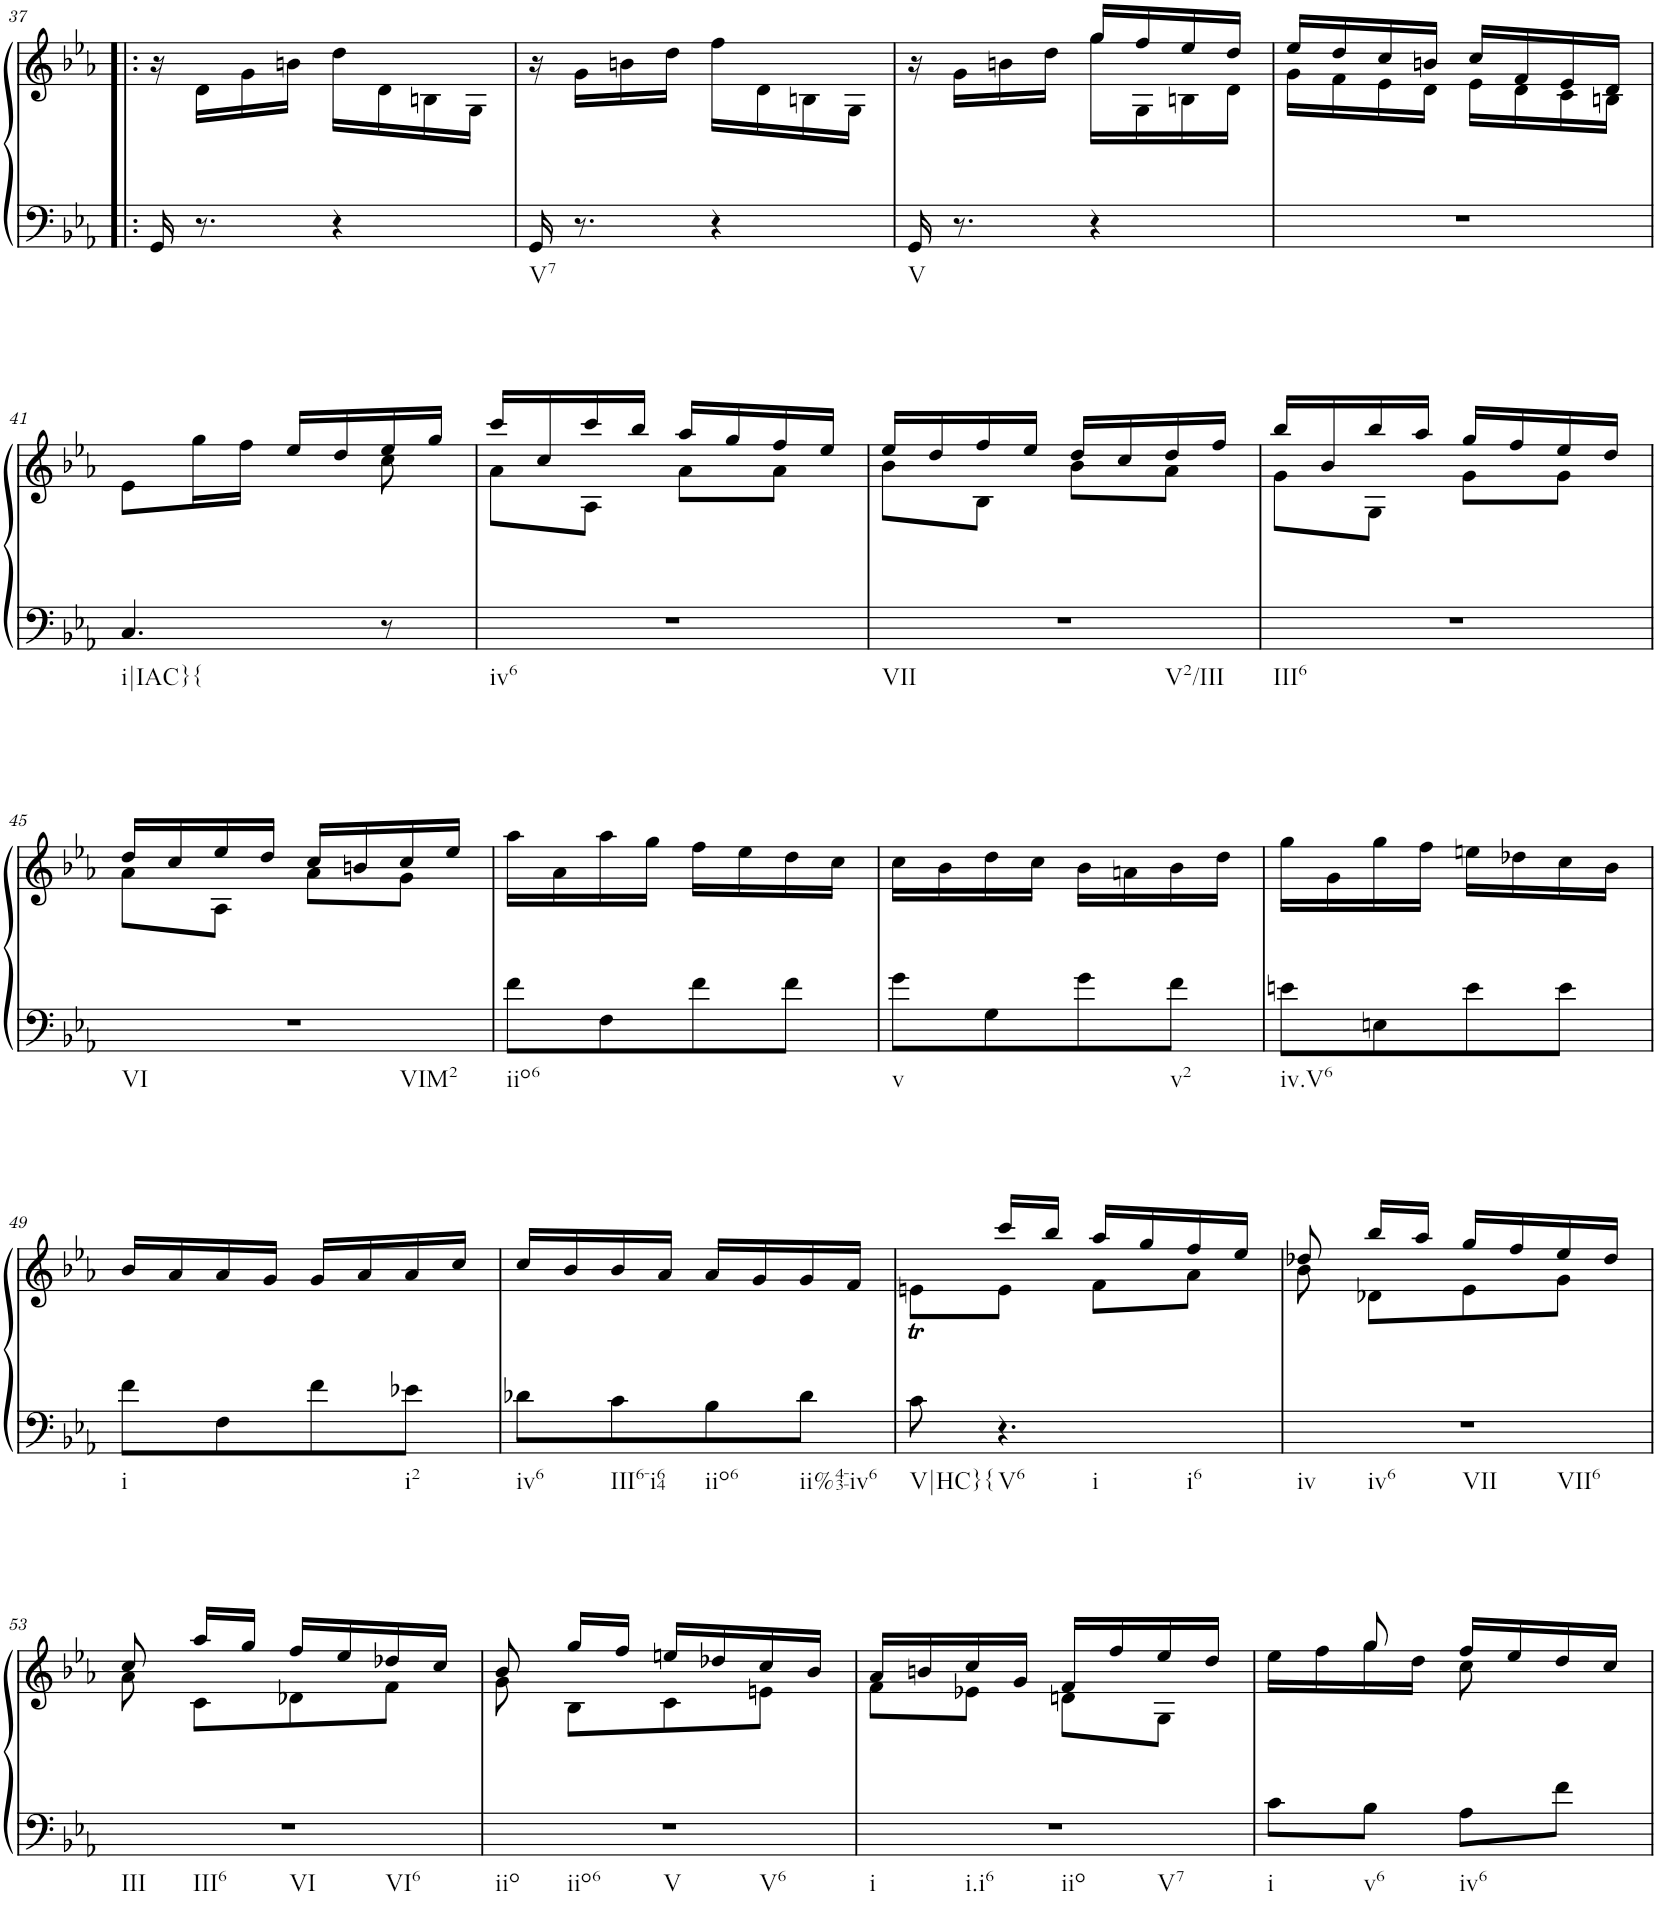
**kern	**kern
*part1	*part1
*staff2	*staff1
*I"Piano	*
*I'Pno.	*
!!LO:PB:g=z
*clefF4	*clefG2
*k[b-e-a-]	*k[b-e-a-]
*M2/4	*M2/4
=37!|:	=37!|:
16GG/	16r
8.r	16d\LL
.	16g\
.	16bn\JJ
4r	16dd\LL
.	16d\
.	16Bn\
.	16G\JJ
=38	=38
!LO:TX:b:t=V7	!
16GG/	16r
8.r	16g\LL
.	16bn\
.	16dd\JJ
4r	16ff\LL
.	16d\
.	16Bn\
.	16G\JJ
=39	=39
*	*^
!LO:TX:b:t=V	!	!
16GG/	16r	4ryy
8.r	16g\LL	.
.	16bn\	.
.	16dd\JJ	.
4r	16gg/LL	16gg\LL
.	16ff/	16G\
.	16ee-/	16Bn\
.	16dd/JJ	16d\JJ
=40	=40	=40
2r	16ee-/LL	16g\LL
.	16dd/	16f\
.	16cc/	16e-\
.	16bn/JJ	16d\JJ
.	16cc/LL	16e-\LL
.	16f/	16d\
.	16e-/	16c\
.	16d/JJ	16Bn\JJ
!!LO:LB:g=z	!!
=41	=41	=41
!LO:TX:b:t=i|IAC}{	!	!
4.C/	8e-\L	4.ryy
.	16gg\L	.
.	16ff\JJ	.
.	16ee-/LL	.
.	16dd/	.
8r	16ee-/	8cc\
.	16gg/JJ	.
=42	=42	=42
!LO:TX:b:t=iv6	!	!
2r	16ccc/LL	8a-\L
.	16cc/	.
.	16ccc/	8A-\J
.	16bb-/JJ	.
.	16aa-/LL	8a-\L
.	16gg/	.
.	16ff/	8a-\J
.	16ee-/JJ	.
=43	=43	=43
!LO:TX:b:t=VII	!	!
!LO:TX:b:t=V2/III	!	!
2r	16ee-/LL	8b-\L
.	16dd/	.
.	16ff/	8B-\J
.	16ee-/JJ	.
.	16dd/LL	8b-\L
.	16cc/	.
.	16dd/	8a-\J
.	16ff/JJ	.
=44	=44	=44
!LO:TX:b:t=III6	!	!
2r	16bb-/LL	8g\L
.	16b-/	.
.	16bb-/	8G\J
.	16aa-/JJ	.
.	16gg/LL	8g\L
.	16ff/	.
.	16ee-/	8g\J
.	16dd/JJ	.
!!LO:LB:g=z	!!
=45	=45	=45
!LO:TX:b:t=VI	!	!
!LO:TX:b:t=VIM2	!	!
2r	16dd/LL	8a-\L
.	16cc/	.
.	16ee-/	8A-\J
.	16dd/JJ	.
.	16cc/LL	8a-\L
.	16bn/	.
.	16cc/	8g\J
.	16ee-/JJ	.
*	*v	*v
=46	=46
!LO:TX:b:t=iio6	!
8f\L	16aa-\LL
.	16a-\
8F\	16aa-\
.	16gg\JJ
8f\	16ff\LL
.	16ee-\
8f\J	16dd\
.	16cc\JJ
=47	=47
!LO:TX:b:t=v	!
8g\L	16cc\LL
.	16b-\
8G\	16dd\
.	16cc\JJ
8g\	16b-\LL
.	16an\
!LO:TX:b:t=v2	!
8f\J	16b-\
.	16dd\JJ
=48	=48
!LO:TX:b:t=iv.V6	!
8en\L	16gg\LL
.	16g\
8En\	16gg\
.	16ff\JJ
8e\	16een\LL
.	16dd-X\
8e\J	16cc\
.	16b-\JJ
!!LO:LB:g=z
=49	=49
!LO:TX:b:t=i	!
8f\L	16b-/LL
.	16a-/
8F\	16a-/
.	16g/JJ
8f\	16g/LL
.	16a-/
!LO:TX:b:t=i2	!
8e-X\J	16a-/
.	16cc/JJ
=50	=50
!LO:TX:b:t=iv6	!
8d-X\L	16cc/LL
.	16b-/
!LO:TX:b:t=III6-i64	!
8c\	16b-/
.	16a-/JJ
!LO:TX:b:t=iio6	!
8B-\	16a-/LL
.	16g/
!LO:TX:b:t=ii%43-iv6	!
8d-\J	16g/
.	16f/JJ
=51	=51
*	*^
!LO:TX:b:t=V|HC}{	!	!
8c\	8ryy	8ent\L
!LO:TX:b:t=V6	!	!
!LO:TX:b:t=i	!	!
!LO:TX:b:t=i6	!	!
4.r	16ccc/LL	8e\J
.	16bb-/JJ	.
.	16aa-/LL	8f\L
.	16gg/	.
.	16ff/	8a-\J
.	16ee-/JJ	.
=52	=52	=52
!LO:TX:b:t=iv	!	!
!LO:TX:b:t=iv6	!	!
!LO:TX:b:t=VII	!	!
!LO:TX:b:t=VII6	!	!
2r	8dd-X/	8b-\
.	16bb-/LL	8d-X\L
.	16aa-/JJ	.
.	16gg/LL	8e-\
.	16ff/	.
.	16ee-/	8g\J
.	16dd-/JJ	.
!!LO:LB:g=z	!!
=53	=53	=53
!LO:TX:b:t=III	!	!
!LO:TX:b:t=III6	!	!
!LO:TX:b:t=VI	!	!
!LO:TX:b:t=VI6	!	!
2r	8cc/	8a-\
.	16aa-/LL	8c\L
.	16gg/JJ	.
.	16ff/LL	8d-X\
.	16ee-/	.
.	16dd-X/	8f\J
.	16cc/JJ	.
=54	=54	=54
!LO:TX:b:t=iio	!	!
!LO:TX:b:t=iio6	!	!
!LO:TX:b:t=V	!	!
!LO:TX:b:t=V6	!	!
2r	8b-/	8g\
.	16gg/LL	8B-\L
.	16ff/JJ	.
.	16een/LL	8c\
.	16dd-X/	.
.	16cc/	8en\J
.	16b-/JJ	.
=55	=55	=55
!LO:TX:b:t=i	!	!
!LO:TX:b:t=i.i6	!	!
!LO:TX:b:t=iio	!	!
!LO:TX:b:t=V7	!	!
2r	16a-/LL	8f\L
.	16bn/	.
.	16cc/	8e-X\J
.	16g/JJ	.
.	16f/LL	8dn\L
.	16ff/	.
.	16ee-/	8G\J
.	16dd/JJ	.
=56	=56	=56
!LO:TX:b:t=i	!	!
8c\L	8ryy	16ee-\LL
.	.	16ff\
!LO:TX:b:t=v6	!	!
8B-\J	8gg/	16gg\
.	.	16dd\JJ
!LO:TX:b:t=iv6	!	!
8A-\L	16ff/LL	8cc\
.	16ee-/	.
8f\J	16dd/	8ryy
.	16cc/JJ	.
*	*v	*v
=	=
*-	*-
